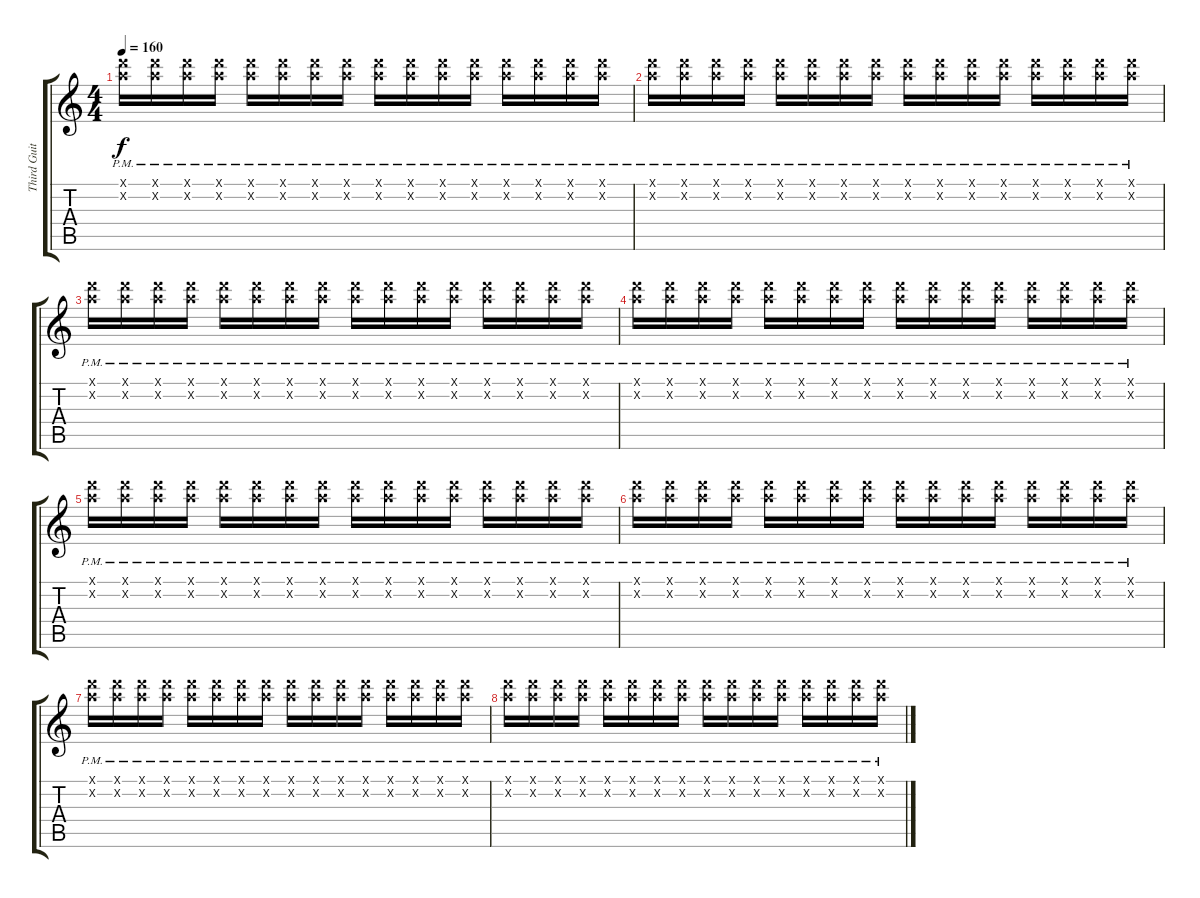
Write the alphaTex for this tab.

\track ("Third Guitar" "Third Guit") {instrument acousticguitarsteel}
\staff {score tabs}
\tuning (E4 B3 G3 D3 A2 E2) {hide}
\ts (4 4)
\tempo 160
\clef g2
\ks c
(10.1{pm x} 10.2{x}).16{dy f volume 11} (10.1{pm x} 10.2{pm x}).16 (10.1{pm x} 10.2{x}).16 (10.1{pm x} 10.2{pm x}).16 (10.1{pm x} 10.2{x}).16 (10.1{pm x} 10.2{pm x}).16 (10.1{pm x} 10.2{x}).16 (10.1{pm x} 10.2{pm x}).16 (10.1{pm x} 10.2{x}).16 (10.1{pm x} 10.2{pm x}).16 (10.1{pm x} 10.2{x}).16 (10.1{pm x} 10.2{pm x}).16 (10.1{pm x} 10.2{x}).16 (10.1{pm x} 10.2{pm x}).16 (10.1{pm x} 10.2{x}).16 (10.1{pm x} 10.2{pm x}).16 |
(10.1{pm x} 10.2{x}).16 (10.1{pm x} 10.2{pm x}).16 (10.1{pm x} 10.2{x}).16 (10.1{pm x} 10.2{pm x}).16 (10.1{pm x} 10.2{x}).16 (10.1{pm x} 10.2{pm x}).16 (10.1{pm x} 10.2{x}).16 (10.1{pm x} 10.2{pm x}).16 (10.1{pm x} 10.2{x}).16 (10.1{pm x} 10.2{pm x}).16 (10.1{pm x} 10.2{x}).16 (10.1{pm x} 10.2{pm x}).16 (10.1{pm x} 10.2{x}).16 (10.1{pm x} 10.2{pm x}).16 (10.1{pm x} 10.2{x}).16 (10.1{pm x} 10.2{pm x}).16 |
(10.1{pm x} 10.2{x}).16 (10.1{pm x} 10.2{pm x}).16 (10.1{pm x} 10.2{x}).16 (10.1{pm x} 10.2{pm x}).16 (10.1{pm x} 10.2{x}).16 (10.1{pm x} 10.2{pm x}).16 (10.1{pm x} 10.2{x}).16 (10.1{pm x} 10.2{pm x}).16 (10.1{pm x} 10.2{x}).16 (10.1{pm x} 10.2{pm x}).16 (10.1{pm x} 10.2{x}).16 (10.1{pm x} 10.2{pm x}).16 (10.1{pm x} 10.2{x}).16 (10.1{pm x} 10.2{pm x}).16 (10.1{pm x} 10.2{x}).16 (10.1{pm x} 10.2{pm x}).16 |
(10.1{pm x} 10.2{x}).16 (10.1{pm x} 10.2{pm x}).16 (10.1{pm x} 10.2{x}).16 (10.1{pm x} 10.2{pm x}).16 (10.1{pm x} 10.2{x}).16 (10.1{pm x} 10.2{pm x}).16 (10.1{pm x} 10.2{x}).16 (10.1{pm x} 10.2{pm x}).16 (10.1{pm x} 10.2{x}).16 (10.1{pm x} 10.2{pm x}).16 (10.1{pm x} 10.2{x}).16 (10.1{pm x} 10.2{pm x}).16 (10.1{pm x} 10.2{x}).16 (10.1{pm x} 10.2{pm x}).16 (10.1{pm x} 10.2{x}).16 (10.1{pm x} 10.2{pm x}).16 |
(10.1{pm x} 10.2{x}).16{volume 11} (10.1{pm x} 10.2{pm x}).16 (10.1{pm x} 10.2{x}).16 (10.1{pm x} 10.2{pm x}).16 (10.1{pm x} 10.2{x}).16 (10.1{pm x} 10.2{pm x}).16 (10.1{pm x} 10.2{x}).16 (10.1{pm x} 10.2{pm x}).16 (10.1{pm x} 10.2{x}).16 (10.1{pm x} 10.2{pm x}).16 (10.1{pm x} 10.2{x}).16 (10.1{pm x} 10.2{pm x}).16 (10.1{pm x} 10.2{x}).16 (10.1{pm x} 10.2{pm x}).16 (10.1{pm x} 10.2{x}).16 (10.1{pm x} 10.2{pm x}).16 |
(10.1{pm x} 10.2{x}).16 (10.1{pm x} 10.2{pm x}).16 (10.1{pm x} 10.2{x}).16 (10.1{pm x} 10.2{pm x}).16 (10.1{pm x} 10.2{x}).16 (10.1{pm x} 10.2{pm x}).16 (10.1{pm x} 10.2{x}).16 (10.1{pm x} 10.2{pm x}).16 (10.1{pm x} 10.2{x}).16 (10.1{pm x} 10.2{pm x}).16 (10.1{pm x} 10.2{x}).16 (10.1{pm x} 10.2{pm x}).16 (10.1{pm x} 10.2{x}).16 (10.1{pm x} 10.2{pm x}).16 (10.1{pm x} 10.2{x}).16 (10.1{pm x} 10.2{pm x}).16 |
(10.1{pm x} 10.2{x}).16 (10.1{pm x} 10.2{pm x}).16 (10.1{pm x} 10.2{x}).16 (10.1{pm x} 10.2{pm x}).16 (10.1{pm x} 10.2{x}).16 (10.1{pm x} 10.2{pm x}).16 (10.1{pm x} 10.2{x}).16 (10.1{pm x} 10.2{pm x}).16 (10.1{pm x} 10.2{x}).16 (10.1{pm x} 10.2{pm x}).16 (10.1{pm x} 10.2{x}).16 (10.1{pm x} 10.2{pm x}).16 (10.1{pm x} 10.2{x}).16 (10.1{pm x} 10.2{pm x}).16 (10.1{pm x} 10.2{x}).16 (10.1{pm x} 10.2{pm x}).16 |
(10.1{pm x} 10.2{x}).16 (10.1{pm x} 10.2{pm x}).16 (10.1{pm x} 10.2{x}).16 (10.1{pm x} 10.2{pm x}).16 (10.1{pm x} 10.2{x}).16 (10.1{pm x} 10.2{pm x}).16 (10.1{pm x} 10.2{x}).16 (10.1{pm x} 10.2{pm x}).16 (10.1{pm x} 10.2{x}).16 (10.1{pm x} 10.2{pm x}).16 (10.1{pm x} 10.2{x}).16 (10.1{pm x} 10.2{pm x}).16 (10.1{pm x} 10.2{x}).16 (10.1{pm x} 10.2{pm x}).16 (10.1{pm x} 10.2{x}).16 (10.1{pm x} 10.2{pm x}).16
